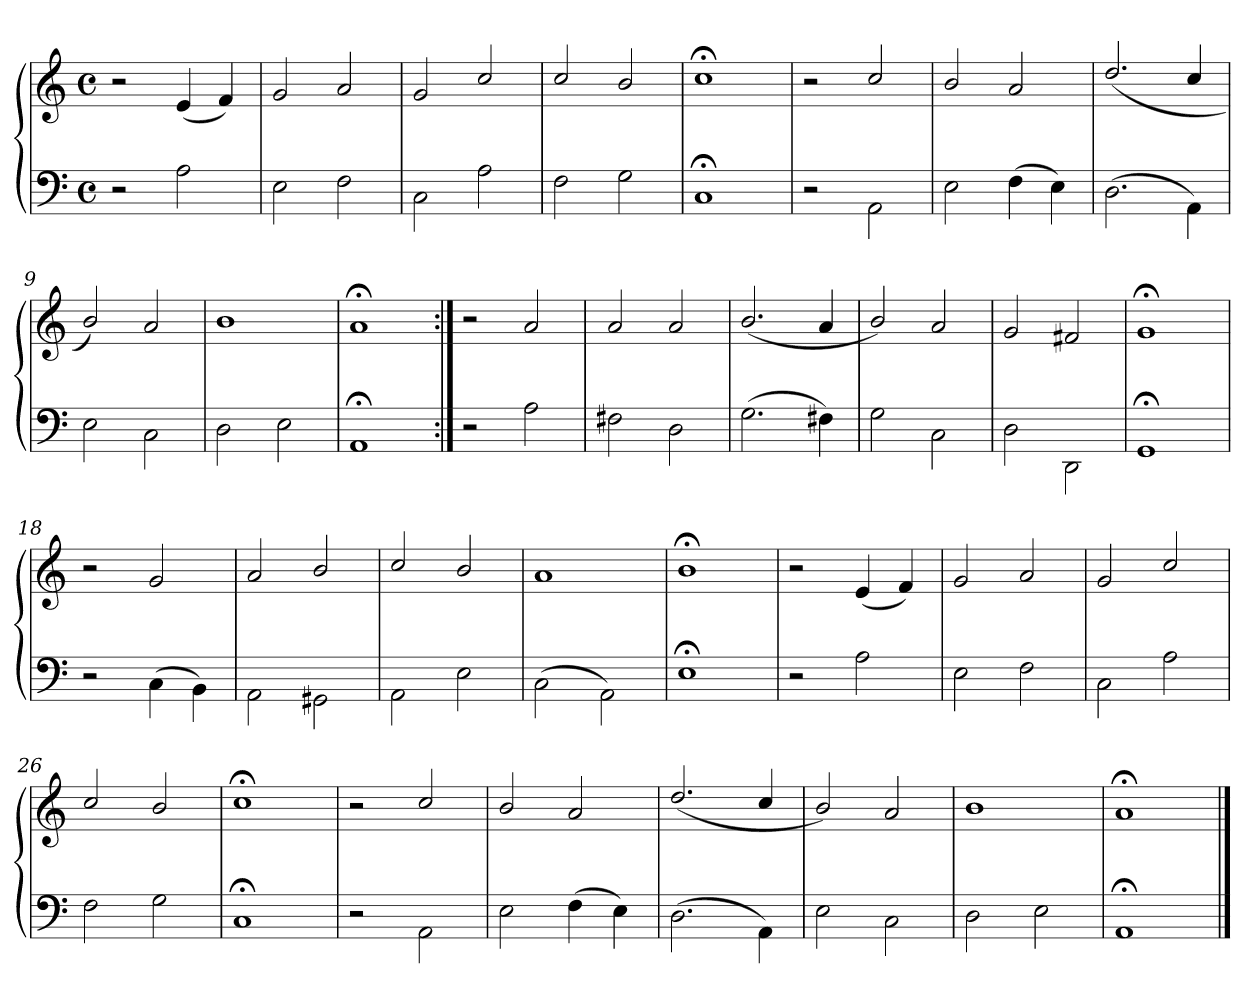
**kern	**kern
*part1	*part1
*staff2	*staff1
*clefF4	*clefG2
*M4/4	*M4/4
*met(c)	*met(c)
=1	=1
2r	2r
2A\	(4e/
.	4f/)
=2	=2
2E\	2g/
2F\	2a/
=3	=3
2C\	2g/
2A\	2cc/
=4	=4
2F\	2cc/
2G\	2b/
=5	=5
1C;\	1cc;</
=6	=6
2r	2r
2AA\	2cc/
=7	=7
2E\	2b/
(4F\	2a/
4E\)	.
=8	=8
(2.D\	(2.dd/
4AA\)	4cc/
=9	=9
2E\	2b/)
2C\	2a/
=10	=10
2D\	1b/
2E\	.
=11	=11
1AA;\	1a;</
!!LO:LB:g=z
=12:|!	=12:|!
2r	2r
2A\	2a/
=13	=13
2F#X\	2a/
2D\	2a/
=14	=14
(2.G\	(2.b/
4F#X\)	4a/
=15	=15
2G\	2b/)
2C\	2a/
=16	=16
2D\	2g/
2DD\	2f#X/
=17	=17
1GG;\	1g;</
=18	=18
2r	2r
(4C\	2g/
4BB\)	.
=19	=19
2AA\	2a/
2GG#X\	2b/
=20	=20
2AA\	2cc/
2E\	2b/
=21	=21
(2C\	1a/
2AA\)	.
=22	=22
1E;\	1b;</
!!LO:LB:g=z
=23	=23
2r	2r
2A\	(4e/
.	4f/)
=24	=24
2E\	2g/
2F\	2a/
=25	=25
2C\	2g/
2A\	2cc/
=26	=26
2F\	2cc/
2G\	2b/
=27	=27
1C;\	1cc;</
=28	=28
2r	2r
2AA\	2cc/
=29	=29
2E\	2b/
(4F\	2a/
4E\)	.
=30	=30
(2.D\	(2.dd/
4AA\)	4cc/
=31	=31
2E\	2b/)
2C\	2a/
=32	=32
2D\	1b/
2E\	.
=33	=33
1AA;\	1a;</
==	==
*-	*-
